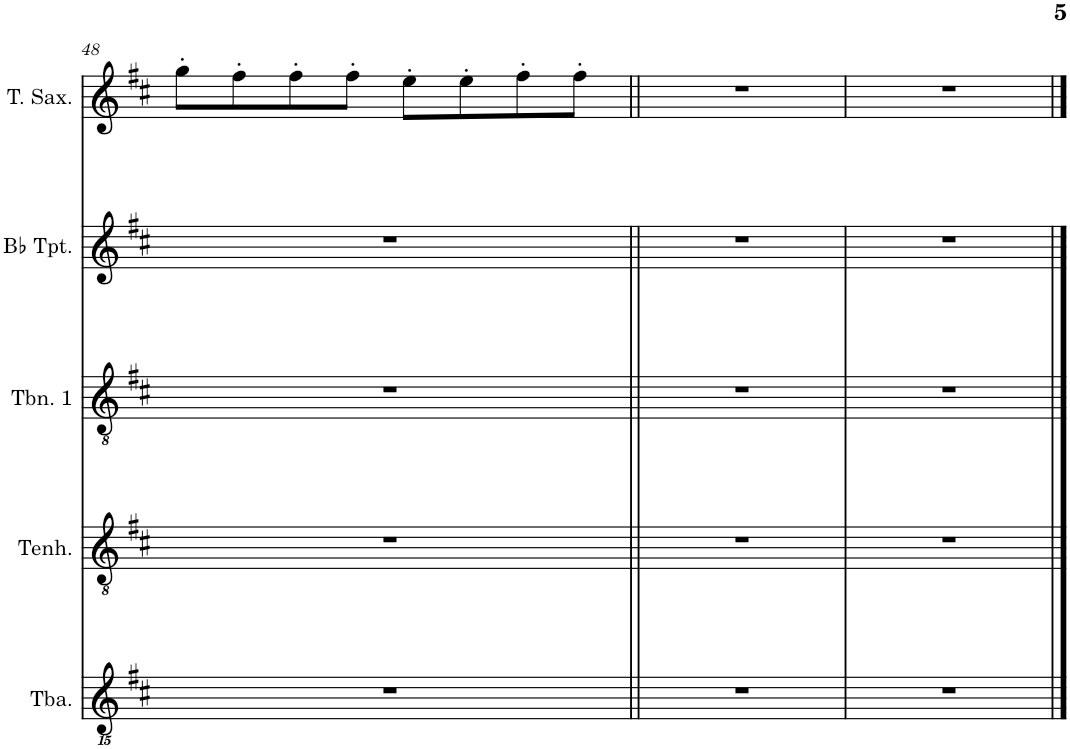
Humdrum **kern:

**kern	**kern	**kern	**kern	**kern
*part5	*part4	*part3	*part2	*part1
*staff5	*staff4	*staff3	*staff2	*staff1
*I"Tuba	*I"Tenorhorn	*I"Trombone 1	*I"Bb Trumpet	*I"Tenor Saxophone
*I'Tba.	*I'Tenh.	*I'Tbn. 1	*I'Bb Tpt.	*I'T. Sax.
!!LO:PB:g=z
*clefGvv2	*clefGv2	*clefGv2	*clefG2	*clefG2
*Trd1c2	*Trd1c2	*Trd1c2	*Trd1c2	*Trd8c14
*k[f#c#]	*k[f#c#]	*k[f#c#]	*k[f#c#]	*k[f#c#]
*M4/4	*M4/4	*M4/4	*M4/4	*M4/4
=48	=48	=48	=48	=48
1r	1r	1r	1r	8gg'\L
.	.	.	.	8ff#'\
.	.	.	.	8ff#'\
.	.	.	.	8ff#'\J
.	.	.	.	8ee'\L
.	.	.	.	8ee'\
.	.	.	.	8ff#'\
.	.	.	.	8ff#'\J
=49||	=49||	=49||	=49||	=49||
1r	1r	1r	1r	1r
=50	=50	=50	=50	=50
1r	1r	1r	1r	1r
==	==	==	==	==
*-	*-	*-	*-	*-
